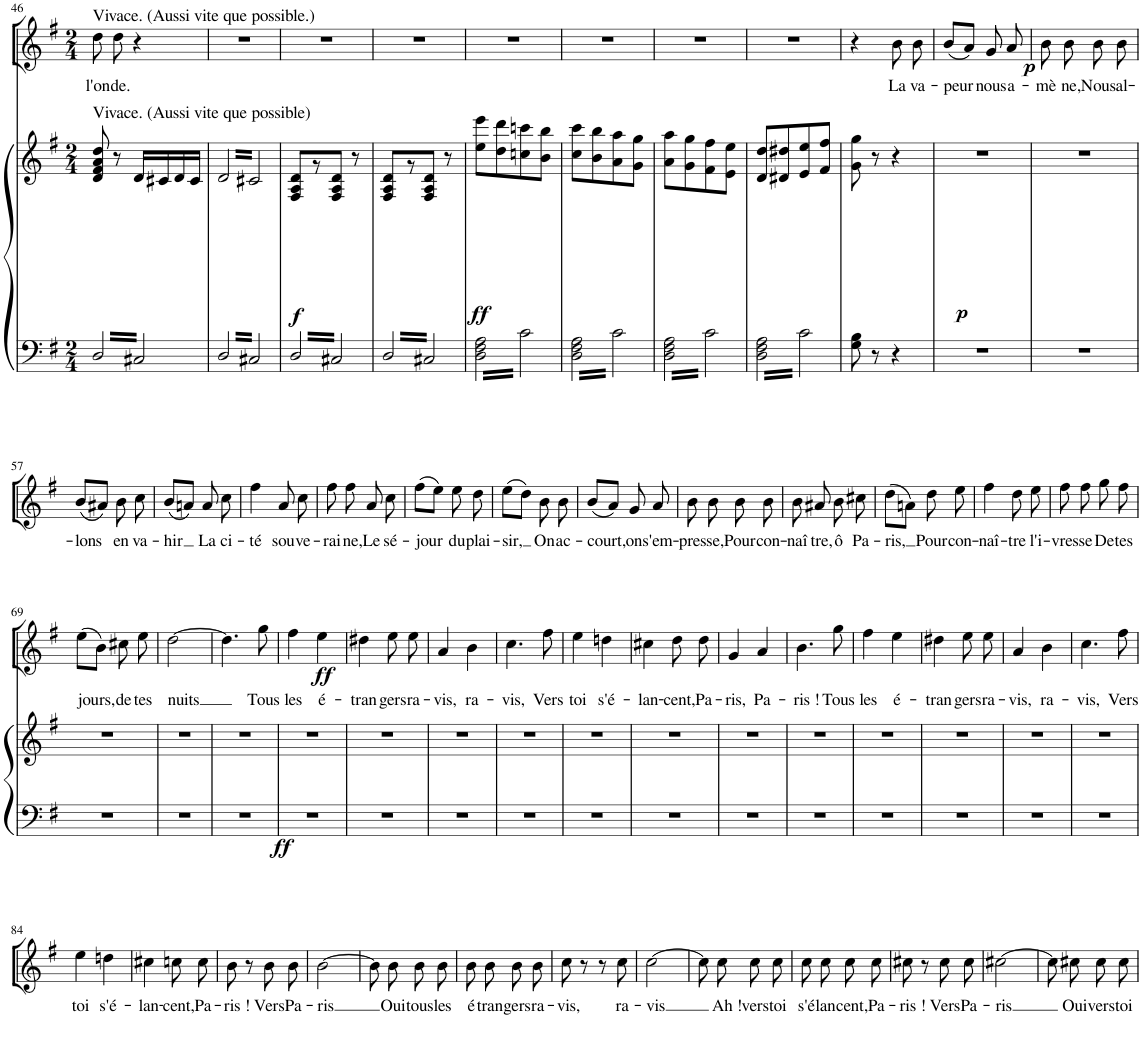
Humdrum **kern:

**kern	**kern	**dynam	**kern	**text	**dynam
*part2	*part2	*part2	*part1	*part1	*part1
*staff3	*staff2	*staff2/3	*staff1	*staff1	*staff1
*I"Piano	*	*	*I"Soprani	*	*
*I'Pno	*	*	*	*	*
!!LO:PB:g=z
*clefF4	*clefG2	*	*clefG2	*	*
*k[f#]	*k[f#]	*	*k[f#]	*	*
*M2/4	*M2/4	*	*M2/4	*	*
=46	=46	=46	=46	=46	=46
!	!	!	!LO:TX:a:t=Vivace. (Aussi vite que possible.)	!	!
!	!LO:TX:a:t=Vivace. (Aussi vite que possible)	!	!	!	!
!	!	!	!	!LO:LY:b	!
6.D/	8d/ 8f#/ 8a/ 8dd/	.	8dd\	l'on-	.
!	!	!	!	!LO:LY:b	!
.	8r	.	8dd\	-de.	.
!	!	!LO:DY:b	!	!	!
6.C#X/	16d/LL	f	4r	.	.
.	16c#X/	.	.	.	.
.	16d/	.	.	.	.
.	16c#/JJ	.	.	.	.
=47	=47	=47	=47	=47	=47
*	*tremolo	*	*	*	*
6.D/	32d/LLL	.	2r	.	.
.	32c#X/	.	.	.	.
.	32d/	.	.	.	.
.	32c#X/	.	.	.	.
.	32d/	.	.	.	.
.	32c#X/	.	.	.	.
.	32d/	.	.	.	.
.	32c#X/	.	.	.	.
6.C#X/	32d/	.	.	.	.
.	32c#X/	.	.	.	.
.	32d/	.	.	.	.
.	32c#X/	.	.	.	.
.	32d/	.	.	.	.
.	32c#X/	.	.	.	.
.	32d/	.	.	.	.
.	32c#X/JJJ	.	.	.	.
*	*Xtremolo	*	*	*	*
=48	=48	=48	=48	=48	=48
6.D/	8F#/ 8A/ 8d/L	.	2r	.	.
.	.	.	.	.	.
.	.	.	.	.	.
.	.	.	.	.	.
.	8r	.	.	.	.
.	.	.	.	.	.
.	.	.	.	.	.
.	.	.	.	.	.
6.C#X/	8F#/ 8A/ 8d/J	.	.	.	.
.	8r	.	.	.	.
=49	=49	=49	=49	=49	=49
6.D/	8F#/ 8A/ 8d/L	.	2r	.	.
.	8r	.	.	.	.
6.C#X/	8F#/ 8A/ 8d/J	.	.	.	.
.	8r	.	.	.	.
=50	=50	=50	=50	=50	=50
!	!	!LO:DY:b	!	!	!
6.D\ 6.F#\ 6.A\	8ee\ 8eee\L	ff	2r	.	.
.	8dd\ 8ddd\	.	.	.	.
6.c\	8ccn\ 8cccn\	.	.	.	.
.	8b\ 8bb\J	.	.	.	.
=51	=51	=51	=51	=51	=51
6.D\ 6.F#\ 6.A\	8cc\ 8ccc\L	.	2r	.	.
.	8b\ 8bb\	.	.	.	.
6.c\	8a\ 8aa\	.	.	.	.
.	8g\ 8gg\J	.	.	.	.
=52	=52	=52	=52	=52	=52
6.D\ 6.F#\ 6.A\	8a\ 8aa\L	.	2r	.	.
.	8g\ 8gg\	.	.	.	.
6.c\	8f#\ 8ff#\	.	.	.	.
.	8e\ 8ee\J	.	.	.	.
=53	=53	=53	=53	=53	=53
6.D\ 6.F#\ 6.A\	8d/ 8dd/L	.	2r	.	.
.	8d#X/ 8dd#X/	.	.	.	.
6.c\	8e/ 8ee/	.	.	.	.
.	8f#/ 8ff#/J	.	.	.	.
=54	=54	=54	=54	=54	=54
8G\ 8B\	8g\ 8gg\	.	4r	.	.
!	!	!LO:DY:b	!	!	!
8r	8r	p	.	.	.
!	!	!	!	!LO:LY:b	!LO:DY:b
4r	4r	.	8b\	La	p
!	!	!	!	!LO:LY:b	!
.	.	.	8b\	va-	.
=55	=55	=55	=55	=55	=55
!	!	!	!	!LO:LY:b	!
2r	2r	.	(8b/L	-peur	.
.	.	.	8a/J)	.	.
!	!	!	!	!LO:LY:b	!
.	.	.	8g/	nous	.
!	!	!	!	!LO:LY:b	!
.	.	.	8a/	a-	.
=56	=56	=56	=56	=56	=56
!	!	!	!	!LO:LY:b	!
2r	2r	.	8b\	-mè-	.
!	!	!	!	!LO:LY:b	!
.	.	.	8b\	-ne,	.
!	!	!	!	!LO:LY:b	!
.	.	.	8b\	Nous	.
!	!	!	!	!LO:LY:b	!
.	.	.	8b\	al-	.
!!LO:LB:g=z
=57	=57	=57	=57	=57	=57
!	!	!	!	!LO:LY:b	!
2r	2r	.	(8b/L	-lons	.
.	.	.	8a#X/J)	.	.
!	!	!	!	!LO:LY:b	!
.	.	.	8b\	en	.
!	!	!	!	!LO:LY:b	!
.	.	.	8cc\	-va-	.
=58	=58	=58	=58	=58	=58
!	!	!	!	!LO:LY:b	!
2r	2r	.	(8b/L	-hir	.
.	.	.	8an/J)	.	.
!	!	!	!	!LO:LY:b	!
.	.	.	8a/	La	.
!	!	!	!	!LO:LY:b	!
.	.	.	8cc\	ci-	.
=59	=59	=59	=59	=59	=59
!	!	!	!	!LO:LY:b	!
2r	2r	.	4ff#\	-té	.
!	!	!	!	!LO:LY:b	!
.	.	.	8a/	sou-	.
!	!	!	!	!LO:LY:b	!
.	.	.	8cc\	-ve-	.
=60	=60	=60	=60	=60	=60
!	!	!	!	!LO:LY:b	!
2r	2r	.	8ff#\	-rai-	.
!	!	!	!	!LO:LY:b	!
.	.	.	8ff#\	-ne,	.
!	!	!	!	!LO:LY:b	!
.	.	.	8a/	Le	.
!	!	!	!	!LO:LY:b	!
.	.	.	8cc\	sé-	.
=61	=61	=61	=61	=61	=61
!	!	!	!	!LO:LY:b	!
2r	2r	.	(8ff#\L	-jour	.
.	.	.	8ee\J)	.	.
!	!	!	!	!LO:LY:b	!
.	.	.	8ee\	du	.
!	!	!	!	!LO:LY:b	!
.	.	.	8dd\	plai-	.
=62	=62	=62	=62	=62	=62
!	!	!	!	!LO:LY:b	!
2r	2r	.	(8ee\L	-sir,	.
.	.	.	8dd\J)	.	.
!	!	!	!	!LO:LY:b	!
.	.	.	8b\	On	.
!	!	!	!	!LO:LY:b	!
.	.	.	8b\	ac-	.
=63	=63	=63	=63	=63	=63
!	!	!	!	!LO:LY:b	!
2r	2r	.	(8b/L	-court,	.
.	.	.	8a/J)	.	.
!	!	!	!	!LO:LY:b	!
.	.	.	8g/	on	.
!	!	!	!	!LO:LY:b	!
.	.	.	8a/	s'em-	.
=64	=64	=64	=64	=64	=64
!	!	!	!	!LO:LY:b	!
2r	2r	.	8b\	-pres-	.
!	!	!	!	!LO:LY:b	!
.	.	.	8b\	-se,	.
!	!	!	!	!LO:LY:b	!
.	.	.	8b\	Pour	.
!	!	!	!	!LO:LY:b	!
.	.	.	8b\	con-	.
=65	=65	=65	=65	=65	=65
!	!	!	!	!LO:LY:b	!
2r	2r	.	8b\	-naî-	.
!	!	!	!	!LO:LY:b	!
.	.	.	8a#X/	-tre,	.
!	!	!	!	!LO:LY:b	!
.	.	.	8b\	ô	.
!	!	!	!	!LO:LY:b	!
.	.	.	8cc#X\	Pa-	.
=66	=66	=66	=66	=66	=66
!	!	!	!	!LO:LY:b	!
2r	2r	.	(8dd\L	-ris,	.
.	.	.	8an\J)	.	.
!	!	!	!	!LO:LY:b	!
.	.	.	8dd\	Pour	.
!	!	!	!	!LO:LY:b	!
.	.	.	8ee\	con-	.
=67	=67	=67	=67	=67	=67
!	!	!	!	!LO:LY:b	!
2r	2r	.	4ff#\	-naî-	.
!	!	!	!	!LO:LY:b	!
.	.	.	8dd\	-tre	.
!	!	!	!	!LO:LY:b	!
.	.	.	8ee\	l'i-	.
=68	=68	=68	=68	=68	=68
!	!	!	!	!LO:LY:b	!
2r	2r	.	8ff#\	-vres-	.
!	!	!	!	!LO:LY:b	!
.	.	.	8ff#\	-se	.
!	!	!	!	!LO:LY:b	!
.	.	.	8gg\	De	.
!	!	!	!	!LO:LY:b	!
.	.	.	8ff#\	tes	.
!!LO:LB:g=z
=69	=69	=69	=69	=69	=69
!	!	!	!	!LO:LY:b	!
2r	2r	.	(8ee\L	jours,	.
.	.	.	8b\J)	.	.
!	!	!	!	!LO:LY:b	!
.	.	.	8cc#X\	de	.
!	!	!	!	!LO:LY:b	!
.	.	.	8ee\	tes	.
=70	=70	=70	=70	=70	=70
!	!	!	!	!LO:LY:b	!
2r	2r	.	[2dd\	nuits	.
=71	=71	=71	=71	=71	=71
2r	2r	.	4.dd\]	.	.
!	!	!	!	!LO:LY:b	!LO:DY:b
.	.	.	8gg\	Tous	ff
=72	=72	=72	=72	=72	=72
!	!	!LO:DY:b=2	!	!LO:LY:b	!
2r	2r	ff	4ff#\	les	.
!	!	!	!	!LO:LY:b	!
.	.	.	4ee\	é-	.
=73	=73	=73	=73	=73	=73
!	!	!	!	!LO:LY:b	!
2r	2r	.	4dd#X\	-tran-	.
!	!	!	!	!LO:LY:b	!
.	.	.	8ee\	-gers	.
!	!	!	!	!LO:LY:b	!
.	.	.	8ee\	ra-	.
=74	=74	=74	=74	=74	=74
!	!	!	!	!LO:LY:b	!
2r	2r	.	4a/	-vis,	.
!	!	!	!	!LO:LY:b	!
.	.	.	4b\	ra-	.
=75	=75	=75	=75	=75	=75
!	!	!	!	!LO:LY:b	!
2r	2r	.	4.cc\	-vis,	.
!	!	!	!	!LO:LY:b	!
.	.	.	8ff#\	Vers	.
=76	=76	=76	=76	=76	=76
!	!	!	!	!LO:LY:b	!
2r	2r	.	4ee\	toi	.
!	!	!	!	!LO:LY:b	!
.	.	.	4ddn\	s'é-	.
=77	=77	=77	=77	=77	=77
!	!	!	!	!LO:LY:b	!
2r	2r	.	4cc#X\	-lan-	.
!	!	!	!	!LO:LY:b	!
.	.	.	8dd\	-cent,	.
!	!	!	!	!LO:LY:b	!
.	.	.	8dd\	Pa-	.
=78	=78	=78	=78	=78	=78
!	!	!	!	!LO:LY:b	!
2r	2r	.	4g/	-ris,	.
!	!	!	!	!LO:LY:b	!
.	.	.	4a/	Pa-	.
=79	=79	=79	=79	=79	=79
!	!	!	!	!LO:LY:b	!
2r	2r	.	4.b\	-ris !	.
!	!	!	!	!LO:LY:b	!
.	.	.	8gg\	Tous	.
=80	=80	=80	=80	=80	=80
!	!	!	!	!LO:LY:b	!
2r	2r	.	4ff#\	les	.
!	!	!	!	!LO:LY:b	!
.	.	.	4ee\	é-	.
=81	=81	=81	=81	=81	=81
!	!	!	!	!LO:LY:b	!
2r	2r	.	4dd#X\	-tran-	.
!	!	!	!	!LO:LY:b	!
.	.	.	8ee\	-gers	.
!	!	!	!	!LO:LY:b	!
.	.	.	8ee\	ra-	.
=82	=82	=82	=82	=82	=82
!	!	!	!	!LO:LY:b	!
2r	2r	.	4a/	-vis,	.
!	!	!	!	!LO:LY:b	!
.	.	.	4b\	ra-	.
=83	=83	=83	=83	=83	=83
!	!	!	!	!LO:LY:b	!
2r	2r	.	4.cc\	-vis,	.
!	!	!	!	!LO:LY:b	!
.	.	.	8ff#\	Vers	.
!!LO:LB:g=z
=84	=84	=84	=84	=84	=84
!	!	!	!	!LO:LY:b	!
2r	2r	.	4ee\	toi	.
!	!	!	!	!LO:LY:b	!
.	.	.	4ddn\	s'é-	.
=85	=85	=85	=85	=85	=85
!	!	!	!	!LO:LY:b	!
2r	2r	.	4cc#X\	-lan-	.
!	!	!	!	!LO:LY:b	!
.	.	.	8ccn\	-cent,	.
!	!	!	!	!LO:LY:b	!
.	.	.	8cc\	Pa-	.
=86	=86	=86	=86	=86	=86
!	!	!	!	!LO:LY:b	!
2r	2r	.	8b\	-ris !	.
.	.	.	8r	.	.
!	!	!	!	!LO:LY:b	!
.	.	.	8b\	Vers	.
!	!	!	!	!LO:LY:b	!
.	.	.	8b\	Pa-	.
=87	=87	=87	=87	=87	=87
!	!	!	!	!LO:LY:b	!
2r	2r	.	[2b\	-ris	.
=88	=88	=88	=88	=88	=88
2r	2r	.	8b\]	.	.
!	!	!	!	!LO:LY:b	!
.	.	.	8b\	Oui	.
!	!	!	!	!LO:LY:b	!
.	.	.	8b\	tous	.
!	!	!	!	!LO:LY:b	!
.	.	.	8b\	les	.
=89	=89	=89	=89	=89	=89
!	!	!	!	!LO:LY:b	!
2r	2r	.	8b\	é-	.
!	!	!	!	!LO:LY:b	!
.	.	.	8b\	-tran-	.
!	!	!	!	!LO:LY:b	!
.	.	.	8b\	-gers	.
!	!	!	!	!LO:LY:b	!
.	.	.	8b\	ra-	.
=90	=90	=90	=90	=90	=90
!	!	!	!	!LO:LY:b	!
2r	2r	.	8cc\	-vis,	.
.	.	.	8r	.	.
.	.	.	8r	.	.
!	!	!	!	!LO:LY:b	!
.	.	.	8cc\	ra-	.
=91	=91	=91	=91	=91	=91
!	!	!	!	!LO:LY:b	!
2r	2r	.	[2cc\	-vis	.
=92	=92	=92	=92	=92	=92
2r	2r	.	8cc\]	.	.
!	!	!	!	!LO:LY:b	!
.	.	.	8cc\	Ah !	.
!	!	!	!	!LO:LY:b	!
.	.	.	8cc\	vers	.
!	!	!	!	!LO:LY:b	!
.	.	.	8cc\	toi	.
=93	=93	=93	=93	=93	=93
!	!	!	!	!LO:LY:b	!
2r	2r	.	8cc\	s'é-	.
!	!	!	!	!LO:LY:b	!
.	.	.	8cc\	-lan-	.
!	!	!	!	!LO:LY:b	!
.	.	.	8cc\	-cent,	.
!	!	!	!	!LO:LY:b	!
.	.	.	8cc\	Pa-	.
=94	=94	=94	=94	=94	=94
!	!	!	!	!LO:LY:b	!
2r	2r	.	8cc#X\	-ris !	.
.	.	.	8r	.	.
!	!	!	!	!LO:LY:b	!
.	.	.	8cc#\	Vers	.
!	!	!	!	!LO:LY:b	!
.	.	.	8cc#\	Pa-	.
=95	=95	=95	=95	=95	=95
!	!	!	!	!LO:LY:b	!
2r	2r	.	[2cc#X\	-ris	.
=96	=96	=96	=96	=96	=96
2r	2r	.	8cc#\]	.	.
!	!	!	!	!LO:LY:b	!
.	.	.	8cc#X\	Oui	.
!	!	!	!	!LO:LY:b	!
.	.	.	8cc#\	vers	.
!	!	!	!	!LO:LY:b	!
.	.	.	8cc#\	toi	.
=	=	=	=	=	=
*-	*-	*-	*-	*-	*-
